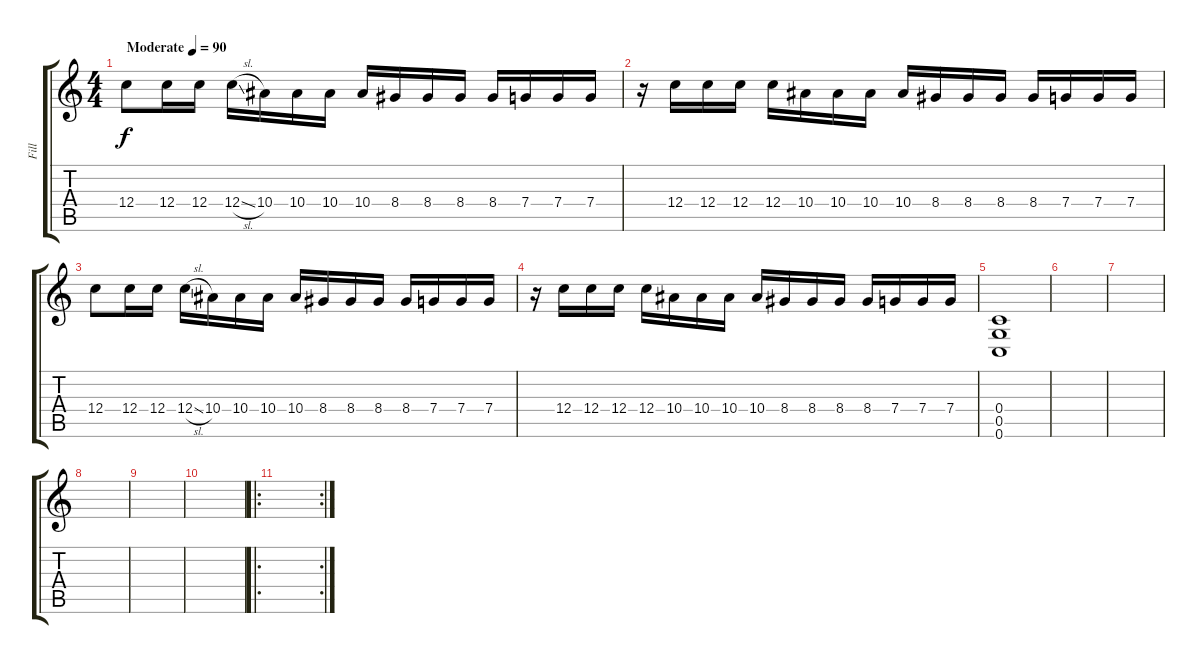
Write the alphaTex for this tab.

\track ("Fill" "Fill") {instrument distortionguitar}
\staff {score tabs}
\tuning (D4 A3 F3 C3 G2 C2) {hide}
\ts (4 4)
\tempo (90 "Moderate")
\clef g2
\ks c
12.4.8{dy f instrument distortionguitar} 12.4.16 12.4.16 12.4{sl}.16 10.4.16 10.4.16 10.4.16 10.4.16 8.4.16 8.4.16 8.4.16 8.4.16 7.4.16 7.4.16 7.4.16 |
r.16 12.4.16 12.4.16 12.4.16 12.4.16 10.4.16 10.4.16 10.4.16 10.4.16 8.4.16 8.4.16 8.4.16 8.4.16 7.4.16 7.4.16 7.4.16 |
12.4.8 12.4.16 12.4.16 12.4{sl}.16 10.4.16 10.4.16 10.4.16 10.4.16 8.4.16 8.4.16 8.4.16 8.4.16 7.4.16 7.4.16 7.4.16 |
r.16 12.4.16 12.4.16 12.4.16 12.4.16 10.4.16 10.4.16 10.4.16 10.4.16 8.4.16 8.4.16 8.4.16 8.4.16 7.4.16 7.4.16 7.4.16 |
(0.4 0.5 0.6).1 |
|
|
|
|
|
\ro
\rc 2
